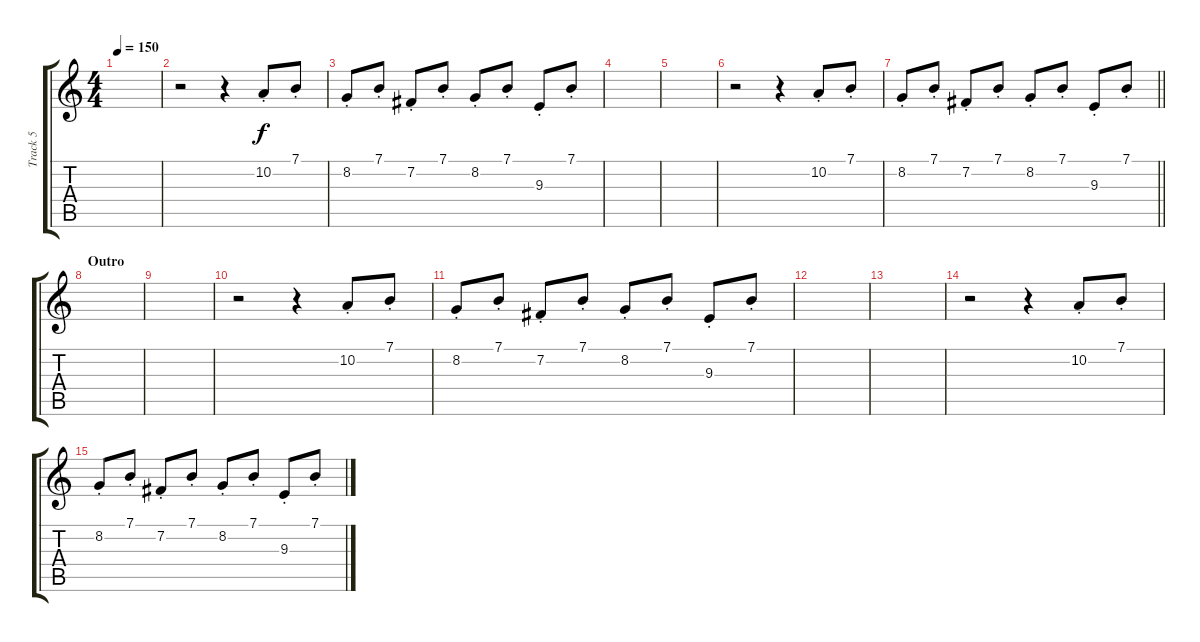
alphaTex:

\track ("Track 5" "Track 5") {instrument stringensemble1}
\staff {score tabs}
\tuning (E4 B3 G3 D3 A2 E2) {hide}
\ts (4 4)
\tempo 150
\clef g2
\ks c
|
r.2 r.4 10.2{st}.8 7.1{st}.8 |
8.2{st}.8 7.1{st}.8 7.2{st}.8 7.1{st}.8 8.2{st}.8 7.1{st}.8 9.3{st}.8 7.1{st}.8 |
|
|
r.2 r.4 10.2{st}.8 7.1{st}.8 |
\barLineRight lightlight
8.2{st}.8 7.1{st}.8 7.2{st}.8 7.1{st}.8 8.2{st}.8 7.1{st}.8 9.3{st}.8 7.1{st}.8 |
\section ("" "Outro")
|
|
r.2 r.4 10.2{st}.8 7.1{st}.8 |
8.2{st}.8 7.1{st}.8 7.2{st}.8 7.1{st}.8 8.2{st}.8 7.1{st}.8 9.3{st}.8 7.1{st}.8 |
|
|
r.2 r.4 10.2{st}.8 7.1{st}.8 |
8.2{st}.8 7.1{st}.8 7.2{st}.8 7.1{st}.8 8.2{st}.8 7.1{st}.8 9.3{st}.8 7.1{st}.8
